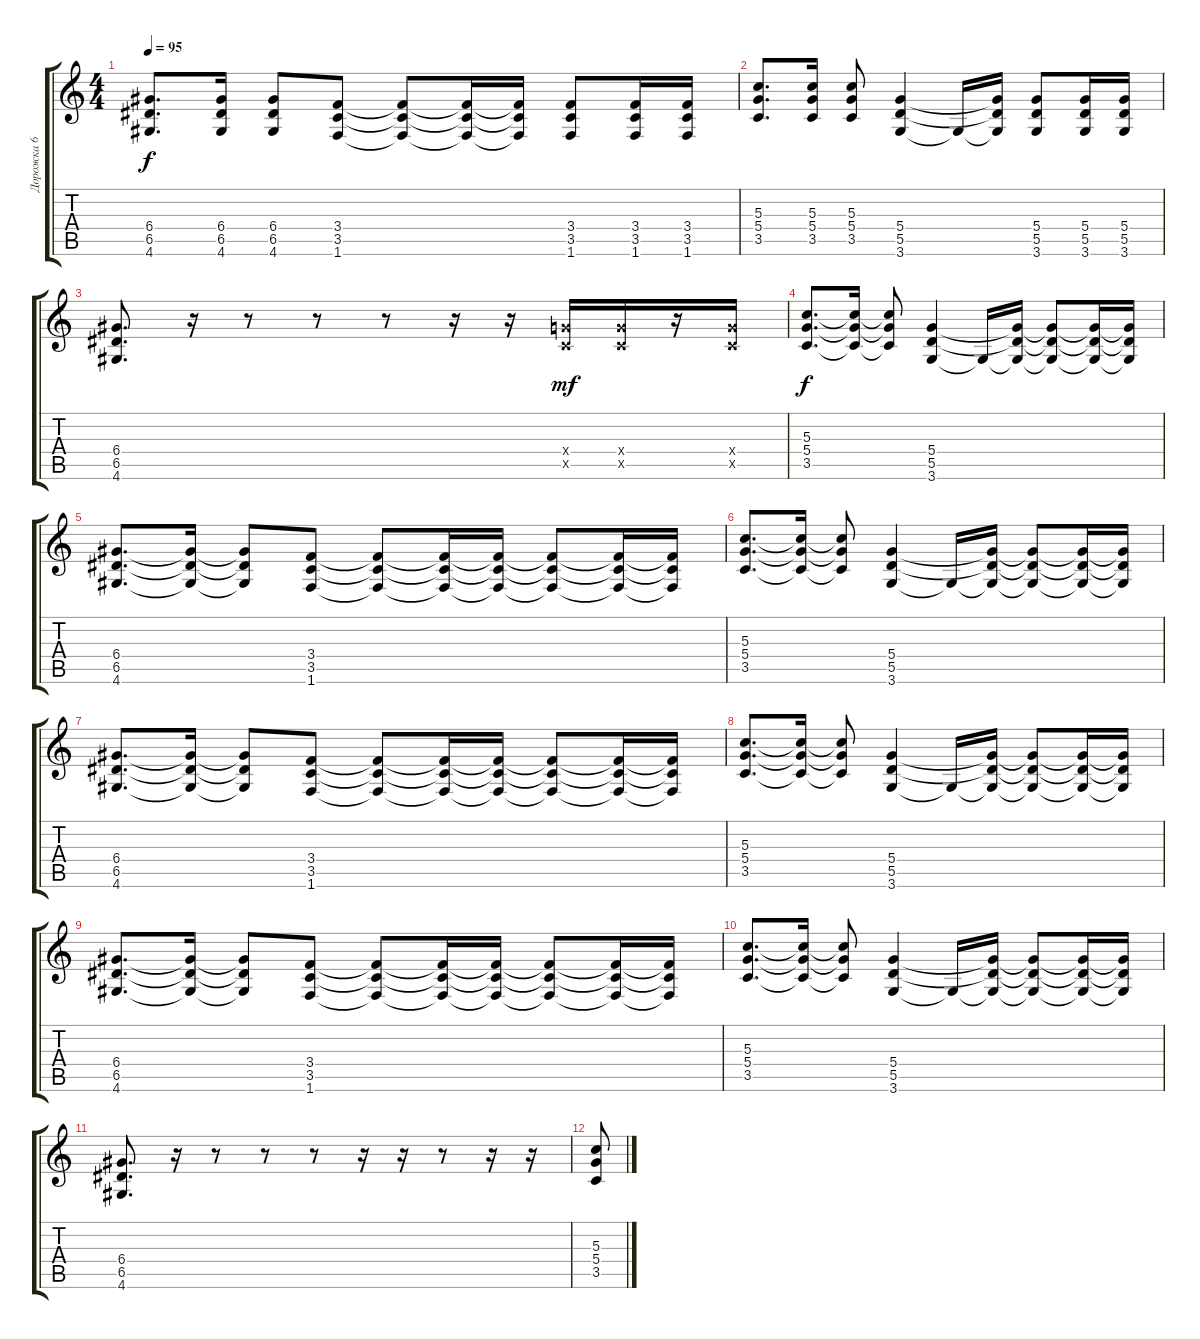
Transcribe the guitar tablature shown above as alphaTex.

\track ("Дорожка 6" "Дорожка 6") {instrument distortionguitar}
\staff {score tabs}
\tuning (E4 B3 G3 D3 A2 E2) {hide}
\ts (4 4)
\tempo 95
\clef g2
\ks c
(6.4 6.5 4.6).8{d dy f} (6.4 6.5 4.6).16 (6.4 6.5 4.6).8 (3.4 3.5 1.6).8 (3.4{t} 3.5{t} 1.6{t}).8 (3.4{t} 3.5{t} 1.6{t}).16 (3.4{t} 3.5{t} 1.6{t}).16 (3.4 3.5 1.6).8 (3.4 3.5 1.6).16 (3.4 3.5 1.6).16 |
(5.3 5.4 3.5).8{d} (5.3 5.4 3.5).16 (5.3 5.4 3.5).8 (5.4 5.5 3.6).4 3.6{t}.16 (5.4{t} 5.5{t} 3.6{t}).16 (5.4 5.5 3.6).8 (5.4 5.5 3.6).16 (5.4 5.5 3.6).16 |
(6.4 6.5 4.6).8{d} r.16 r.8 r.8 r.8 r.16 r.16 (5.4{x} 3.5{x}).16{dy mf} (5.4{x} 3.5{x}).16 r.16 (5.4{x} 3.5{x}).16 |
(5.3 5.4 3.5).8{d dy f} (5.3{t} 5.4{t} 3.5{t}).16 (5.3{t} 5.4{t} 3.5{t}).8 (5.4 5.5 3.6).4 3.6{t}.16 (5.4{t} 5.5{t} 3.6{t}).16 (5.4{t} 5.5{t} 3.6{t}).8 (5.4{t} 5.5{t} 3.6{t}).16 (5.4{t} 5.5{t} 3.6{t}).16 |
(6.4 6.5 4.6).8{d} (6.4{t} 6.5{t} 4.6{t}).16 (6.4{t} 6.5{t} 4.6{t}).8 (3.4 3.5 1.6).8 (3.4{t} 3.5{t} 1.6{t}).8 (3.4{t} 3.5{t} 1.6{t}).16 (3.4{t} 3.5{t} 1.6{t}).16 (3.4{t} 3.5{t} 1.6{t}).8 (3.4{t} 3.5{t} 1.6{t}).16 (3.4{t} 3.5{t} 1.6{t}).16 |
(5.3 5.4 3.5).8{d} (5.3{t} 5.4{t} 3.5{t}).16 (5.3{t} 5.4{t} 3.5{t}).8 (5.4 5.5 3.6).4 3.6{t}.16 (5.4{t} 5.5{t} 3.6{t}).16 (5.4{t} 5.5{t} 3.6{t}).8 (5.4{t} 5.5{t} 3.6{t}).16 (5.4{t} 5.5{t} 3.6{t}).16 |
(6.4 6.5 4.6).8{d} (6.4{t} 6.5{t} 4.6{t}).16 (6.4{t} 6.5{t} 4.6{t}).8 (3.4 3.5 1.6).8 (3.4{t} 3.5{t} 1.6{t}).8 (3.4{t} 3.5{t} 1.6{t}).16 (3.4{t} 3.5{t} 1.6{t}).16 (3.4{t} 3.5{t} 1.6{t}).8 (3.4{t} 3.5{t} 1.6{t}).16 (3.4{t} 3.5{t} 1.6{t}).16 |
(5.3 5.4 3.5).8{d} (5.3{t} 5.4{t} 3.5{t}).16 (5.3{t} 5.4{t} 3.5{t}).8 (5.4 5.5 3.6).4 3.6{t}.16 (5.4{t} 5.5{t} 3.6{t}).16 (5.4{t} 5.5{t} 3.6{t}).8 (5.4{t} 5.5{t} 3.6{t}).16 (5.4{t} 5.5{t} 3.6{t}).16 |
(6.4 6.5 4.6).8{d} (6.4{t} 6.5{t} 4.6{t}).16 (6.4{t} 6.5{t} 4.6{t}).8 (3.4 3.5 1.6).8 (3.4{t} 3.5{t} 1.6{t}).8 (3.4{t} 3.5{t} 1.6{t}).16 (3.4{t} 3.5{t} 1.6{t}).16 (3.4{t} 3.5{t} 1.6{t}).8 (3.4{t} 3.5{t} 1.6{t}).16 (3.4{t} 3.5{t} 1.6{t}).16 |
(5.3 5.4 3.5).8{d} (5.3{t} 5.4{t} 3.5{t}).16 (5.3{t} 5.4{t} 3.5{t}).8 (5.4 5.5 3.6).4 3.6{t}.16 (5.4{t} 5.5{t} 3.6{t}).16 (5.4{t} 5.5{t} 3.6{t}).8 (5.4{t} 5.5{t} 3.6{t}).16 (5.4{t} 5.5{t} 3.6{t}).16 |
(6.4 6.5 4.6).8{d} r.16 r.8 r.8 r.8 r.16 r.16 r.8 r.16 r.16 |
(5.3 5.4 3.5).8
